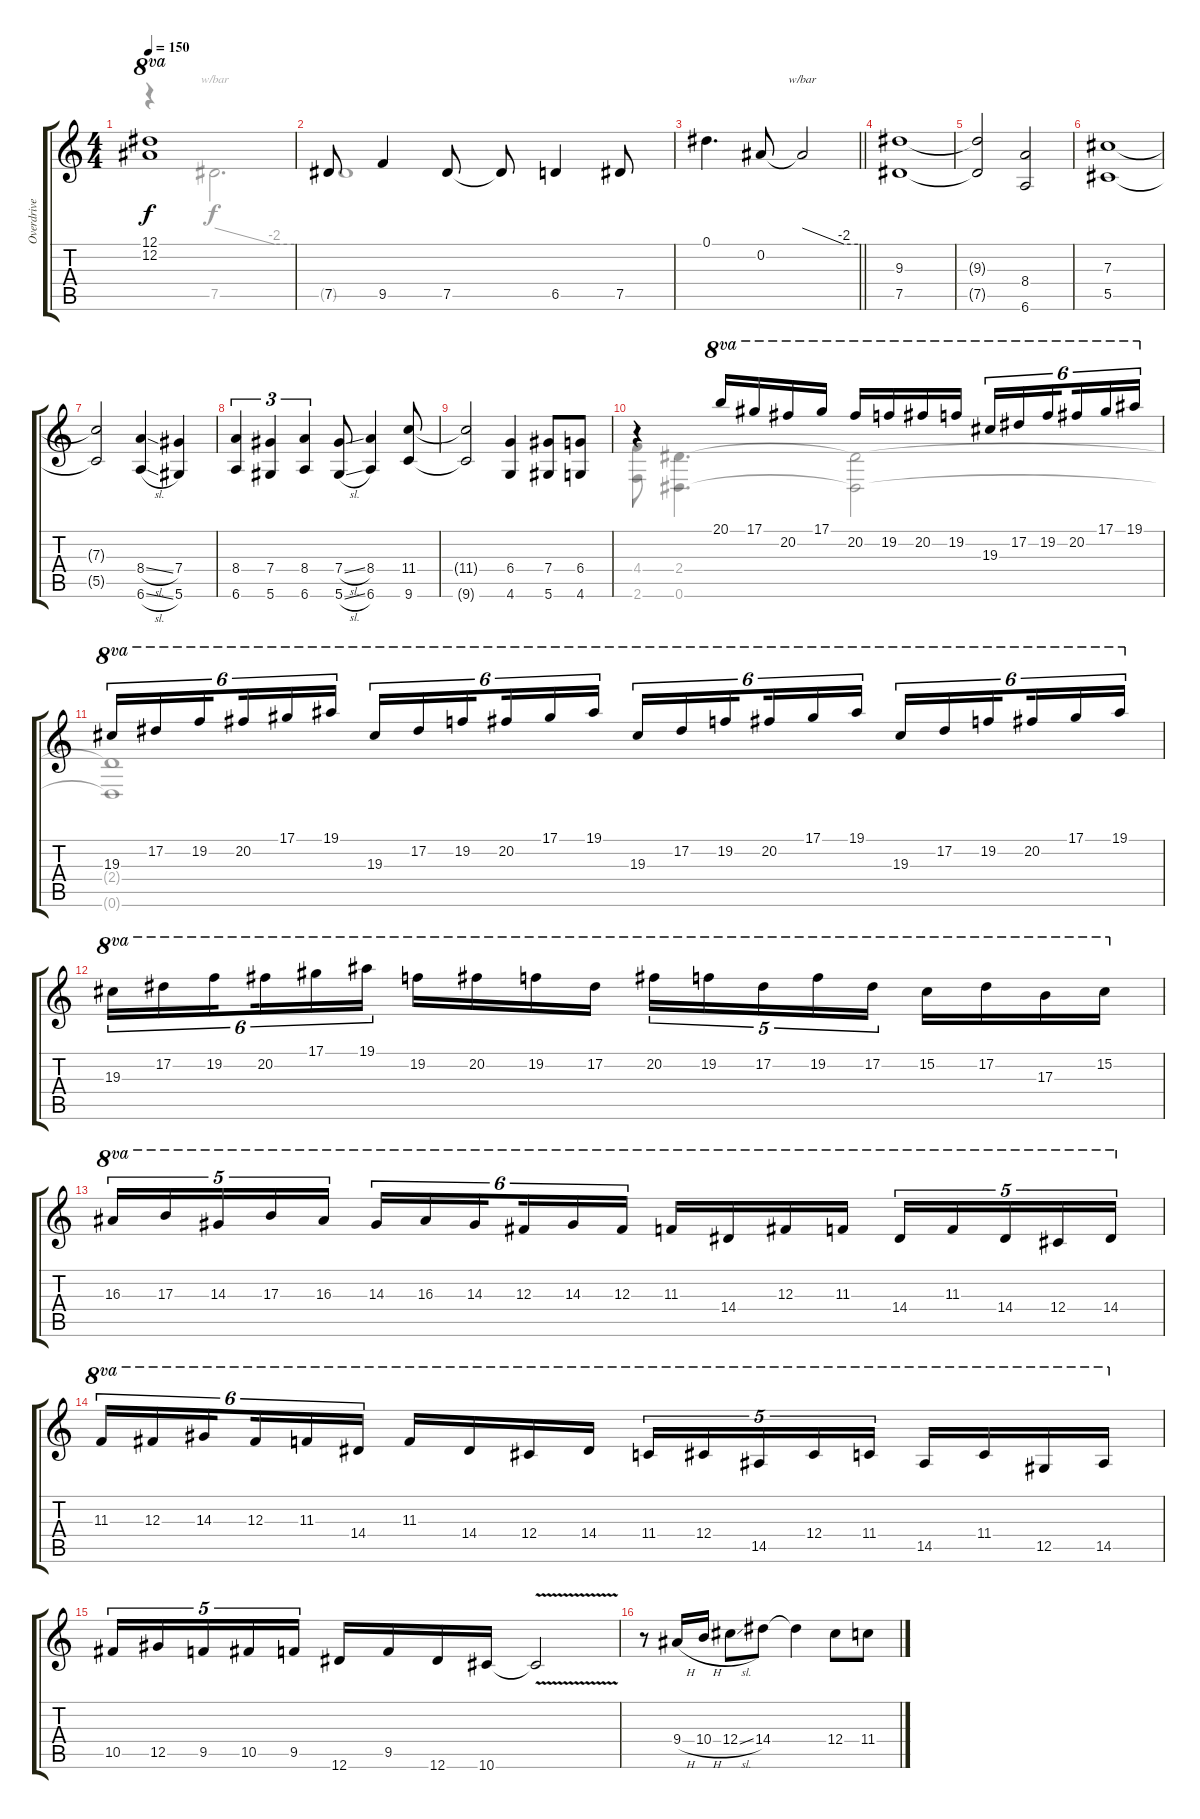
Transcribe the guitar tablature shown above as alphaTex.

\track ("Overdrive" "Overdrive") {instrument overdrivenguitar}
\staff {score tabs}
\tuning (Eb4 Bb3 Gb3 Db3 Ab2 Eb2) {hide}
\voice
\ts (4 4)
\tempo 150
\clef g2
\ks c
(12.1{t} 12.2{t}).1{ot 8va dy f} |
7.5.8 9.5.4 7.5.8 7.5{t}.8 6.5.4 7.5.8 |
\barLineRight lightlight
0.1.4{d} 0.2.8 0.2{t}.2{tbe (custom default 0 0 45 -8 60 -8)} |
\section ("" " ")
(9.3 7.5).1 |
(9.3{t} 7.5{t}).2 (8.4 6.6).2 |
(7.3 5.5).1 |
(7.3{t} 5.5{t}).2 (8.4{sl} 6.6{sl}).4 (7.4 5.6).4 |
(8.4 6.6).4{tu (3 2)} (7.4 5.6).4{tu (3 2)} (8.4 6.6).4{tu (3 2)} (7.4{sl} 5.6{sl}).8 (8.4 6.6).4 (11.4 9.6).8 |
(11.4{t} 9.6{t}).2 (6.4 4.6).4 (7.4 5.6).8 (6.4 4.6).8 |
r.4 20.1.16{ot 8va} 17.1.16{ot 8va} 20.2.16{ot 8va} 17.1.16{ot 8va} 20.2.16{ot 8va} 19.2.16{ot 8va} 20.2.16{ot 8va} 19.2.16{ot 8va} 19.3.16{tu (6 4) ot 8va} 17.2.16{tu (6 4) ot 8va} 19.2.16{tu (6 4) ot 8va beam splitsecondary} 20.2.16{tu (6 4) ot 8va} 17.1.16{tu (6 4) ot 8va} 19.1.16{tu (6 4) ot 8va} |
19.3.16{tu (6 4) ot 8va} 17.2.16{tu (6 4) ot 8va} 19.2.16{tu (6 4) ot 8va beam splitsecondary} 20.2.16{tu (6 4) ot 8va} 17.1.16{tu (6 4) ot 8va} 19.1.16{tu (6 4) ot 8va} 19.3.16{tu (6 4) ot 8va} 17.2.16{tu (6 4) ot 8va} 19.2.16{tu (6 4) ot 8va beam splitsecondary} 20.2.16{tu (6 4) ot 8va} 17.1.16{tu (6 4) ot 8va} 19.1.16{tu (6 4) ot 8va} 19.3.16{tu (6 4) ot 8va} 17.2.16{tu (6 4) ot 8va} 19.2.16{tu (6 4) ot 8va beam splitsecondary} 20.2.16{tu (6 4) ot 8va} 17.1.16{tu (6 4) ot 8va} 19.1.16{tu (6 4) ot 8va} 19.3.16{tu (6 4) ot 8va} 17.2.16{tu (6 4) ot 8va} 19.2.16{tu (6 4) ot 8va beam splitsecondary} 20.2.16{tu (6 4) ot 8va} 17.1.16{tu (6 4) ot 8va} 19.1.16{tu (6 4) ot 8va} |
19.3.16{tu (6 4) ot 8va} 17.2.16{tu (6 4) ot 8va} 19.2.16{tu (6 4) ot 8va beam splitsecondary} 20.2.16{tu (6 4) ot 8va} 17.1.16{tu (6 4) ot 8va} 19.1.16{tu (6 4) ot 8va} 19.2.16{ot 8va} 20.2.16{ot 8va} 19.2.16{ot 8va} 17.2.16{ot 8va} 20.2.16{tu (5 4) ot 8va} 19.2.16{tu (5 4) ot 8va} 17.2.16{tu (5 4) ot 8va} 19.2.16{tu (5 4) ot 8va} 17.2.16{tu (5 4) ot 8va} 15.2.16{ot 8va} 17.2.16{ot 8va} 17.3.16{ot 8va} 15.2.16{ot 8va} |
16.3.16{tu (5 4) ot 8va} 17.3.16{tu (5 4) ot 8va} 14.3.16{tu (5 4) ot 8va} 17.3.16{tu (5 4) ot 8va} 16.3.16{tu (5 4) ot 8va} 14.3.16{tu (6 4) ot 8va} 16.3.16{tu (6 4) ot 8va} 14.3.16{tu (6 4) ot 8va beam splitsecondary} 12.3.16{tu (6 4) ot 8va} 14.3.16{tu (6 4) ot 8va} 12.3.16{tu (6 4) ot 8va} 11.3.16{ot 8va} 14.4.16{ot 8va} 12.3.16{ot 8va} 11.3.16{ot 8va} 14.4.16{tu (5 4) ot 8va} 11.3.16{tu (5 4) ot 8va} 14.4.16{tu (5 4) ot 8va} 12.4.16{tu (5 4) ot 8va} 14.4.16{tu (5 4) ot 8va} |
11.3.16{tu (6 4) ot 8va} 12.3.16{tu (6 4) ot 8va} 14.3.16{tu (6 4) ot 8va beam splitsecondary} 12.3.16{tu (6 4) ot 8va} 11.3.16{tu (6 4) ot 8va} 14.4.16{tu (6 4) ot 8va} 11.3.16{ot 8va} 14.4.16{ot 8va} 12.4.16{ot 8va} 14.4.16{ot 8va} 11.4.16{tu (5 4) ot 8va} 12.4.16{tu (5 4) ot 8va} 14.5.16{tu (5 4) ot 8va} 12.4.16{tu (5 4) ot 8va} 11.4.16{tu (5 4) ot 8va} 14.5.16{ot 8va} 11.4.16{ot 8va} 12.5.16{ot 8va} 14.5.16{ot 8va} |
10.5.16{tu (5 4)} 12.5.16{tu (5 4)} 9.5.16{tu (5 4)} 10.5.16{tu (5 4)} 9.5.16{tu (5 4)} 12.6.16 9.5.16 12.6.16 10.6.16 10.6{v t}.2 |
r.8 9.4{h}.16 10.4{h}.16 12.4{sl}.8 14.4.8 14.4{t}.4 12.4.8 11.4.8
\voice
\clef g2
\ottava regular
\simile none
\ks c
r.4{dy f} 7.5.2{d tbe (custom default 0 0 45 -8 60 -8)} |
7.5{t}.1 |
\barLineRight lightlight
|
|
|
|
|
|
|
(4.4 2.6).8 (2.4 0.6).4{d} (2.4{t} 0.6{t}).2 |
(2.4{t} 0.6{t}).1 |
|
|
|
|
